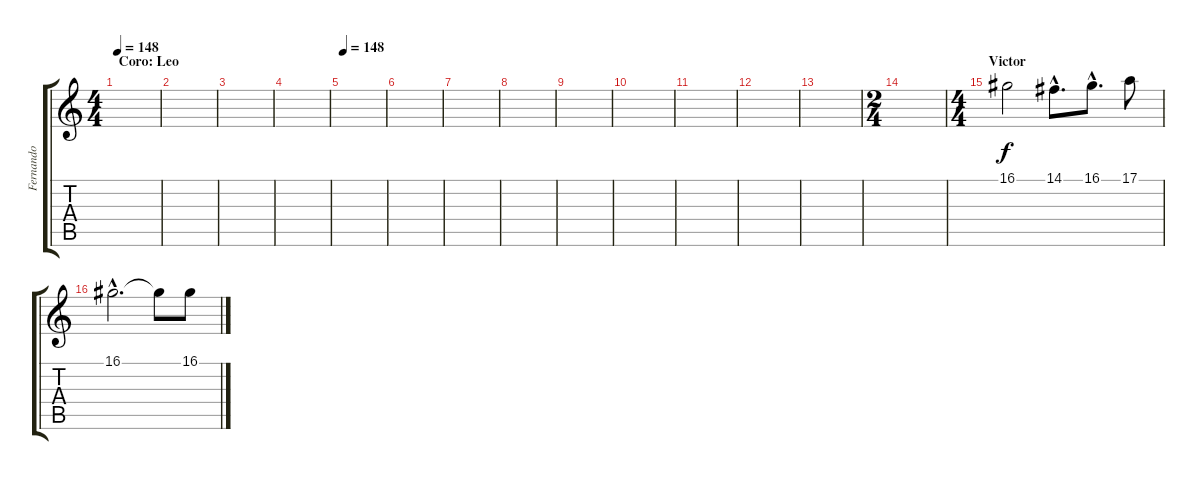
\track ("Fernando" "Fernando") {instrument flute}
\staff {score tabs}
\tuning (E4 B3 G3 D3 A2 E2) {hide}
\ts (4 4)
\section ("" "Coro: Leo")
\tempo 148
\clef g2
\ks c
|
|
|
|
\tempo 148
|
|
|
|
|
|
|
|
|
\ts (2 4)
|
\ts (4 4)
\section ("" "Victor")
16.1.2{volume 13} 14.1{hac}.8{d} 16.1{hac}.8{d} 17.1.8 |
16.1{hac}.2{d} 16.1{t}.8 16.1.8
